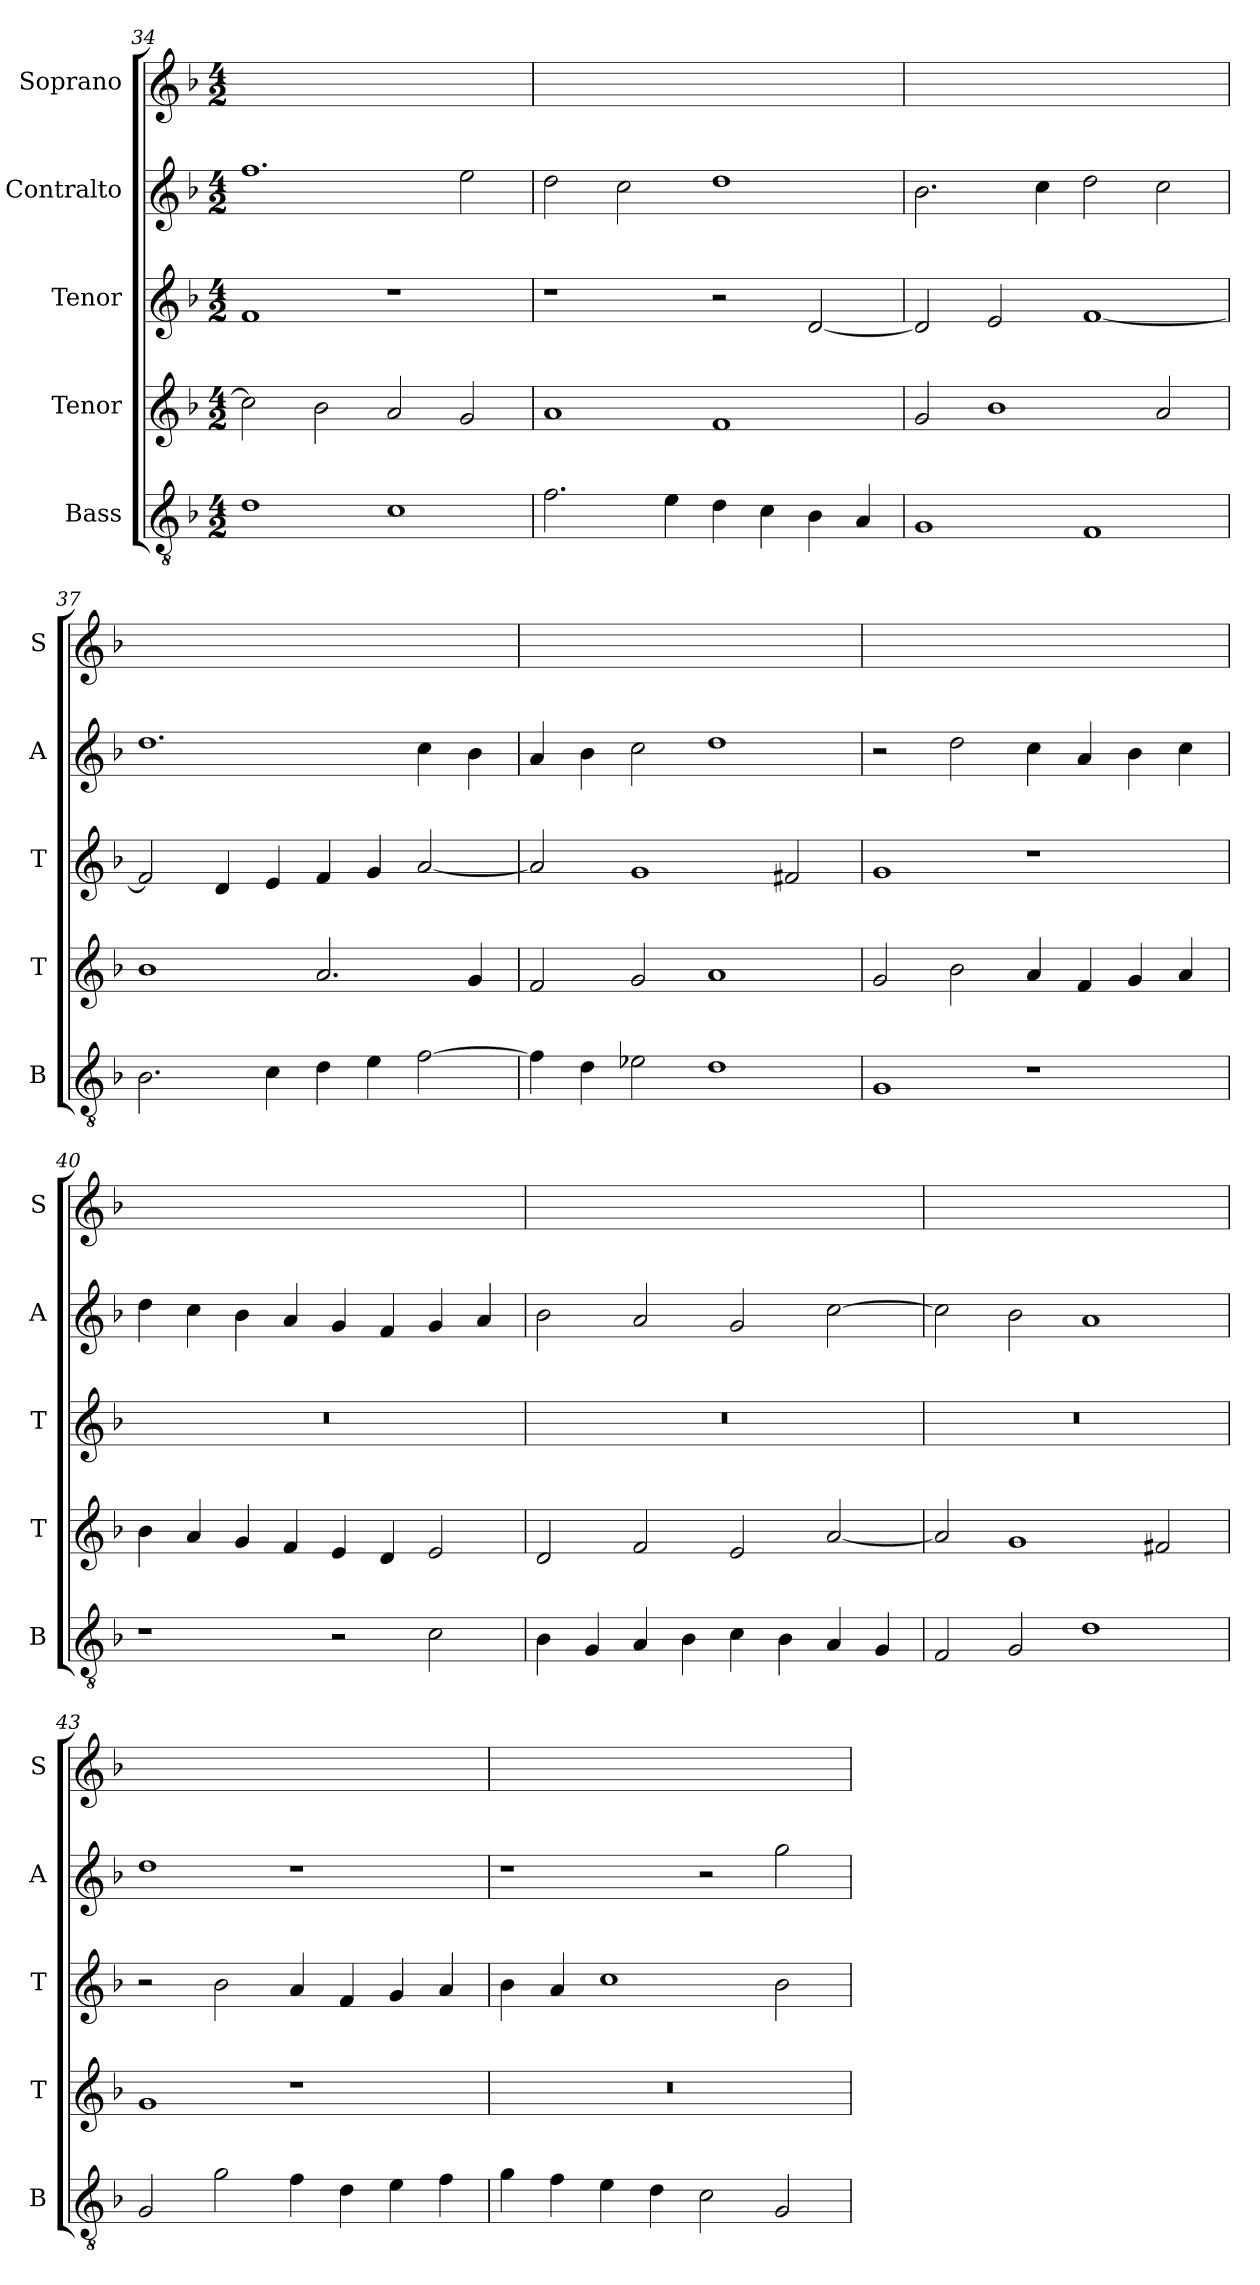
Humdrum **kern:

**kern	**kern	**kern	**kern	**kern
*part5	*part4	*part3	*part2	*part1
*staff5	*staff4	*staff3	*staff2	*staff1
*I"Bass	*I"Tenor	*I"Tenor	*I"Contralto	*I"Soprano
*I'B	*I'T	*I'T	*I'A	*I'S
*clefGv2	*clefG2	*clefG2	*clefG2	*clefG2
*k[b-]	*k[b-]	*k[b-]	*k[b-]	*k[b-]
*G:dor	*G:dor	*G:dor	*G:dor	*G:dor
*M4/2	*M4/2	*M4/2	*M4/2	*M4/2
=34	=34	=34	=34	=34
1d	2cc]	1f	1.ff	0ryy
.	2b-	.	.	.
1c	2a	1r	.	.
.	2g	.	2ee	.
=35	=35	=35	=35	=35
2.f	1a	1r	2dd	0ryy
.	.	.	2cc	.
4e	.	.	.	.
4d	1f	2r	1dd	.
4c	.	.	.	.
4B-	.	[2d	.	.
4A	.	.	.	.
=36	=36	=36	=36	=36
1G	2g	2d]	2.b-	0ryy
.	1b-	2e	.	.
.	.	.	4cc	.
1F	.	[1f	2dd	.
.	2a	.	2cc	.
=37	=37	=37	=37	=37
2.B-	1b-	2f]	1.dd	0ryy
.	.	4d	.	.
4c	.	4e	.	.
4d	2.a	4f	.	.
4e	.	4g	.	.
[2f	.	[2a	4cc	.
.	4g	.	4b-	.
=38	=38	=38	=38	=38
4f]	2f	2a]	4a	0ryy
4d	.	.	4b-	.
2e-X	2g	1g	2cc	.
1d	1a	.	1dd	.
.	.	2f#X	.	.
=39	=39	=39	=39	=39
1G	2g	1g	2r	0ryy
.	2b-	.	2dd	.
1r	4a	1r	4cc	.
.	4f	.	4a	.
.	4g	.	4b-	.
.	4a	.	4cc	.
=40	=40	=40	=40	=40
1r	4b-	0r	4dd	0ryy
.	4a	.	4cc	.
.	4g	.	4b-	.
.	4f	.	4a	.
2r	4e	.	4g	.
.	4d	.	4f	.
2c	2e	.	4g	.
.	.	.	4a	.
=41	=41	=41	=41	=41
4B-	2d	0r	2b-	0ryy
4G	.	.	.	.
4A	2f	.	2a	.
4B-	.	.	.	.
4c	2e	.	2g	.
4B-	.	.	.	.
4A	[2a	.	[2cc	.
4G	.	.	.	.
=42	=42	=42	=42	=42
2F	2a]	0r	2cc]	0ryy
2G	1g	.	2b-	.
1d	.	.	1a	.
.	2f#X	.	.	.
=43	=43	=43	=43	=43
2G	1g	2r	1dd	0ryy
2g	.	2b-	.	.
4f	1r	4a	1r	.
4d	.	4f	.	.
4e	.	4g	.	.
4f	.	4a	.	.
=44	=44	=44	=44	=44
4g	0r	4b-	1r	0ryy
4f	.	4a	.	.
4e	.	1cc	.	.
4d	.	.	.	.
2c	.	.	2r	.
2G	.	2b-	2gg	.
=	=	=	=	=
*-	*-	*-	*-	*-
